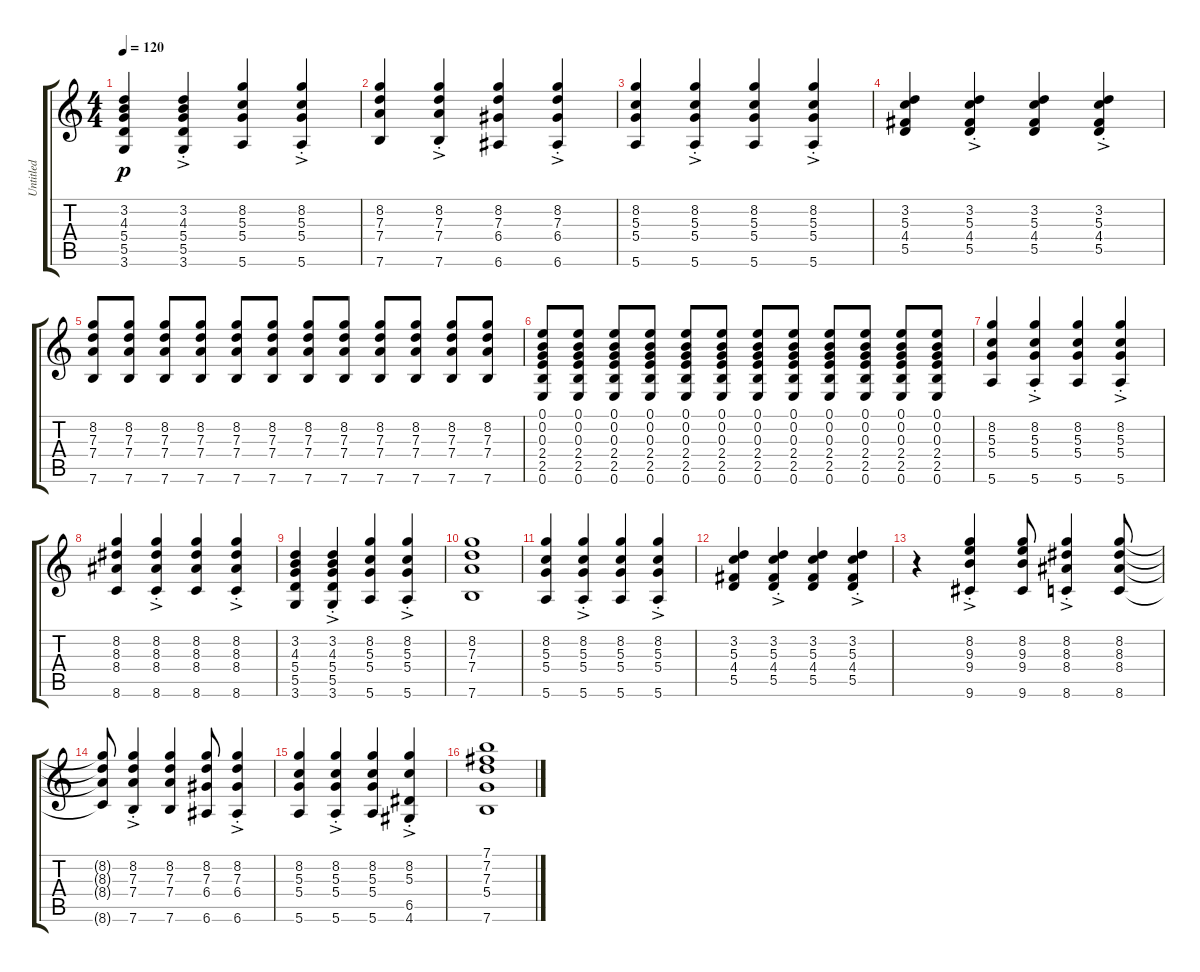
\track ("Untitled" "Untitled") {instrument acousticguitarnylon}
\staff {score tabs}
\tuning (E4 B3 G3 D3 A2 E2) {hide}
\ts (4 4)
\tempo 120
\clef g2
\ks c
(3.2 4.3 5.4 5.5 3.6).4{dy p} (3.2{ac st} 4.3{ac st} 5.4{ac st} 5.5{ac st} 3.6{ac st}).4 (8.2 5.3 5.4 5.6).4 (8.2{ac st} 5.3{ac st} 5.4{ac st} 5.6{ac st}).4 |
(8.2 7.3 7.4 7.6).4 (8.2{ac st} 7.3{ac st} 7.4{ac st} 7.6{ac st}).4 (8.2 7.3 6.4 6.6).4 (8.2{ac st} 7.3{ac st} 6.4{ac st} 6.6{ac st}).4 |
(8.2 5.3 5.4 5.6).4 (8.2{ac st} 5.3{ac st} 5.4{ac st} 5.6{ac st}).4 (8.2 5.3 5.4 5.6).4 (8.2{ac st} 5.3{ac st} 5.4{ac st} 5.6{ac st}).4 |
(3.2 5.3 4.4 5.5).4 (3.2{ac st} 5.3{ac st} 4.4{ac st} 5.5{ac st}).4 (3.2 5.3 4.4 5.5).4 (3.2{ac st} 5.3{ac st} 4.4{ac st} 5.5{ac st}).4 |
(8.2 7.3 7.4 7.6).8 (8.2 7.3 7.4 7.6).8 (8.2 7.3 7.4 7.6).8 (8.2 7.3 7.4 7.6).8 (8.2 7.3 7.4 7.6).8 (8.2 7.3 7.4 7.6).8 (8.2 7.3 7.4 7.6).8 (8.2 7.3 7.4 7.6).8 (8.2 7.3 7.4 7.6).8 (8.2 7.3 7.4 7.6).8 (8.2 7.3 7.4 7.6).8 (8.2 7.3 7.4 7.6).8 |
(0.1 0.2 0.3 2.4 2.5 0.6).8 (0.1 0.2 0.3 2.4 2.5 0.6).8 (0.1 0.2 0.3 2.4 2.5 0.6).8 (0.1 0.2 0.3 2.4 2.5 0.6).8 (0.1 0.2 0.3 2.4 2.5 0.6).8 (0.1 0.2 0.3 2.4 2.5 0.6).8 (0.1 0.2 0.3 2.4 2.5 0.6).8 (0.1 0.2 0.3 2.4 2.5 0.6).8 (0.1 0.2 0.3 2.4 2.5 0.6).8 (0.1 0.2 0.3 2.4 2.5 0.6).8 (0.1 0.2 0.3 2.4 2.5 0.6).8 (0.1 0.2 0.3 2.4 2.5 0.6).8 |
(8.2 5.3 5.4 5.6).4 (8.2{ac st} 5.3{ac st} 5.4{ac st} 5.6{ac st}).4 (8.2 5.3 5.4 5.6).4 (8.2{ac st} 5.3{ac st} 5.4{ac st} 5.6{ac st}).4 |
(8.2 8.3 8.4 8.6).4 (8.2{ac st} 8.3{ac st} 8.4{ac st} 8.6{ac st}).4 (8.2 8.3 8.4 8.6).4 (8.2{ac st} 8.3{ac st} 8.4{ac st} 8.6{ac st}).4 |
(3.2 4.3 5.4 5.5 3.6).4 (3.2{ac st} 4.3{ac st} 5.4{ac st} 5.5{ac st} 3.6{ac st}).4 (8.2 5.3 5.4 5.6).4 (8.2{ac st} 5.3{ac st} 5.4{ac st} 5.6{ac st}).4 |
(8.2 7.3 7.4 7.6).1 |
(8.2 5.3 5.4 5.6).4 (8.2{ac st} 5.3{ac st} 5.4{ac st} 5.6{ac st}).4 (8.2 5.3 5.4 5.6).4 (8.2{ac st} 5.3{ac st} 5.4{ac st} 5.6{ac st}).4 |
(3.2 5.3 4.4 5.5).4 (3.2{ac st} 5.3{ac st} 4.4{ac st} 5.5{ac st}).4 (3.2 5.3 4.4 5.5).4 (3.2{ac st} 5.3{ac st} 4.4{ac st} 5.5{ac st}).4 |
r.4 (8.2{ac st} 9.3{ac st} 9.4{ac st} 9.6{ac st}).4 (8.2 9.3 9.4 9.6).8 (8.2{ac st} 8.3{ac st} 8.4{ac st} 8.6{ac st}).4 (8.2 8.3 8.4 8.6).8 |
(8.2{t} 8.3{t} 8.4{t} 8.6{t}).8 (8.2{ac st} 7.3{ac st} 7.4{ac st} 7.6{ac st}).4 (8.2 7.3 7.4 7.6).4 (8.2 7.3 6.4 6.6).8 (8.2{ac st} 7.3{ac st} 6.4{ac st} 6.6{ac st}).4 |
(8.2 5.3 5.4 5.6).4 (8.2{ac st} 5.3{ac st} 5.4{ac st} 5.6{ac st}).4 (8.2 5.3 5.4 5.6).4 (8.2{ac st} 5.3{ac st} 6.5{ac st} 4.6{ac st}).4 |
(7.1 7.2 7.3 5.4 7.6).1
